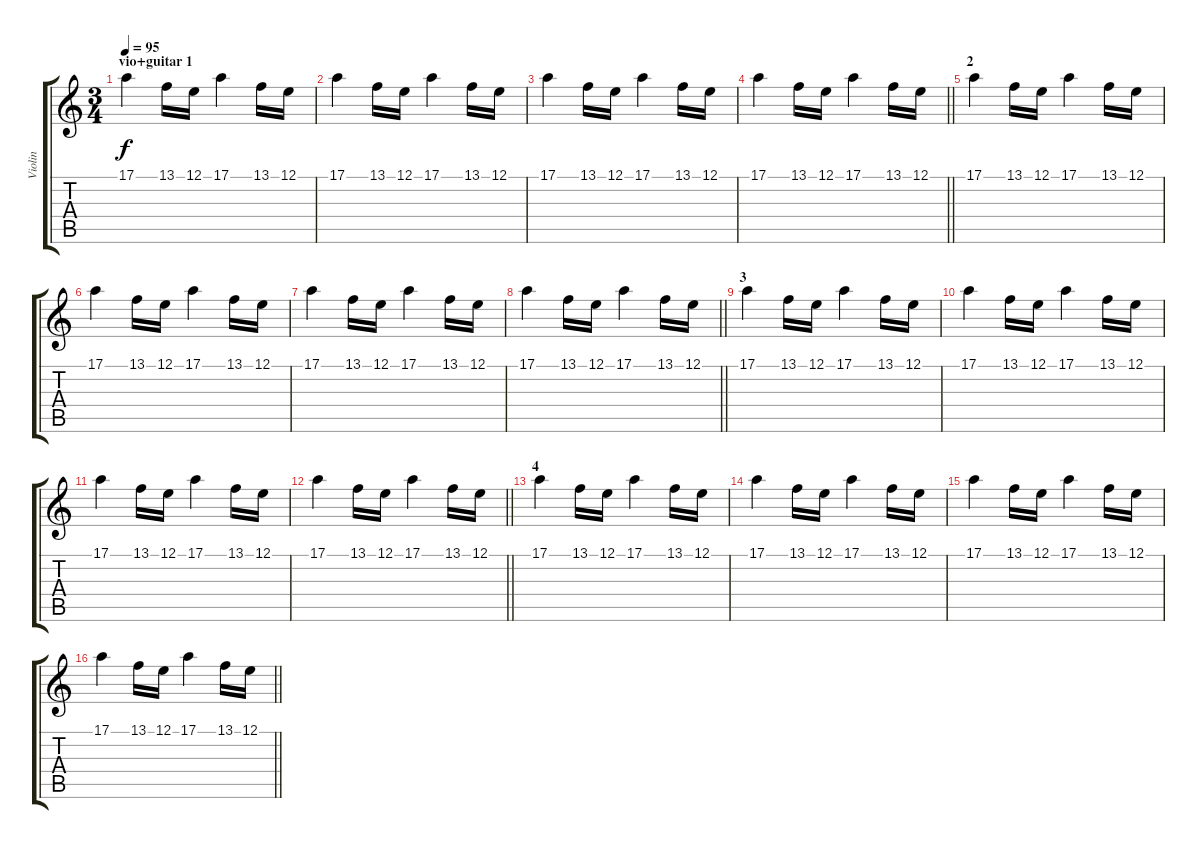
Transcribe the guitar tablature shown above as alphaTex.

\track ("Violin" "Violin") {instrument violin}
\staff {score tabs}
\tuning (E4 B3 G3 D3 A2 E2) {hide}
\ts (3 4)
\section ("" "vio+guitar 1")
\tempo 95
\clef g2
\ks c
17.1.4{dy f} 13.1.16 12.1.16 17.1.4 13.1.16 12.1.16 |
17.1.4 13.1.16 12.1.16 17.1.4 13.1.16 12.1.16 |
17.1.4 13.1.16 12.1.16 17.1.4 13.1.16 12.1.16 |
\barLineRight lightlight
17.1.4 13.1.16 12.1.16 17.1.4 13.1.16 12.1.16 |
\section ("" "2")
17.1.4 13.1.16 12.1.16 17.1.4 13.1.16 12.1.16 |
17.1.4 13.1.16 12.1.16 17.1.4 13.1.16 12.1.16 |
17.1.4 13.1.16 12.1.16 17.1.4 13.1.16 12.1.16 |
\barLineRight lightlight
17.1.4 13.1.16 12.1.16 17.1.4 13.1.16 12.1.16 |
\section ("" "3")
17.1.4 13.1.16 12.1.16 17.1.4 13.1.16 12.1.16 |
17.1.4 13.1.16 12.1.16 17.1.4 13.1.16 12.1.16 |
17.1.4 13.1.16 12.1.16 17.1.4 13.1.16 12.1.16 |
\barLineRight lightlight
17.1.4 13.1.16 12.1.16 17.1.4 13.1.16 12.1.16 |
\section ("" "4")
17.1.4{volume 12} 13.1.16 12.1.16 17.1.4 13.1.16 12.1.16 |
17.1.4 13.1.16 12.1.16 17.1.4 13.1.16 12.1.16 |
17.1.4{volume 10} 13.1.16 12.1.16 17.1.4 13.1.16 12.1.16 |
\barLineRight lightlight
17.1.4 13.1.16 12.1.16 17.1.4 13.1.16 12.1.16
